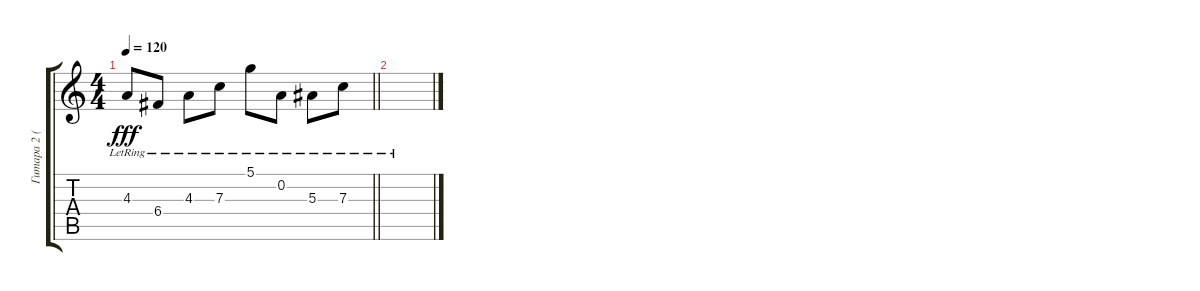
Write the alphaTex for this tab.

\track ("Гитара 2 (чистый)" "Гитара 2 (") {instrument electricguitarjazz}
\staff {score tabs}
\tuning (D4 A3 F3 C3 G2 C2) {hide}
\ts (4 4)
\tempo 120
\clef g2
\barLineRight lightlight
\ks c
4.3{lr}.8{dy fff} 6.4{lr}.8 4.3{lr}.8 7.3{lr}.8 5.1{lr}.8 0.2{lr}.8 5.3{lr}.8 7.3{lr}.8 |
\section ("" " ")
